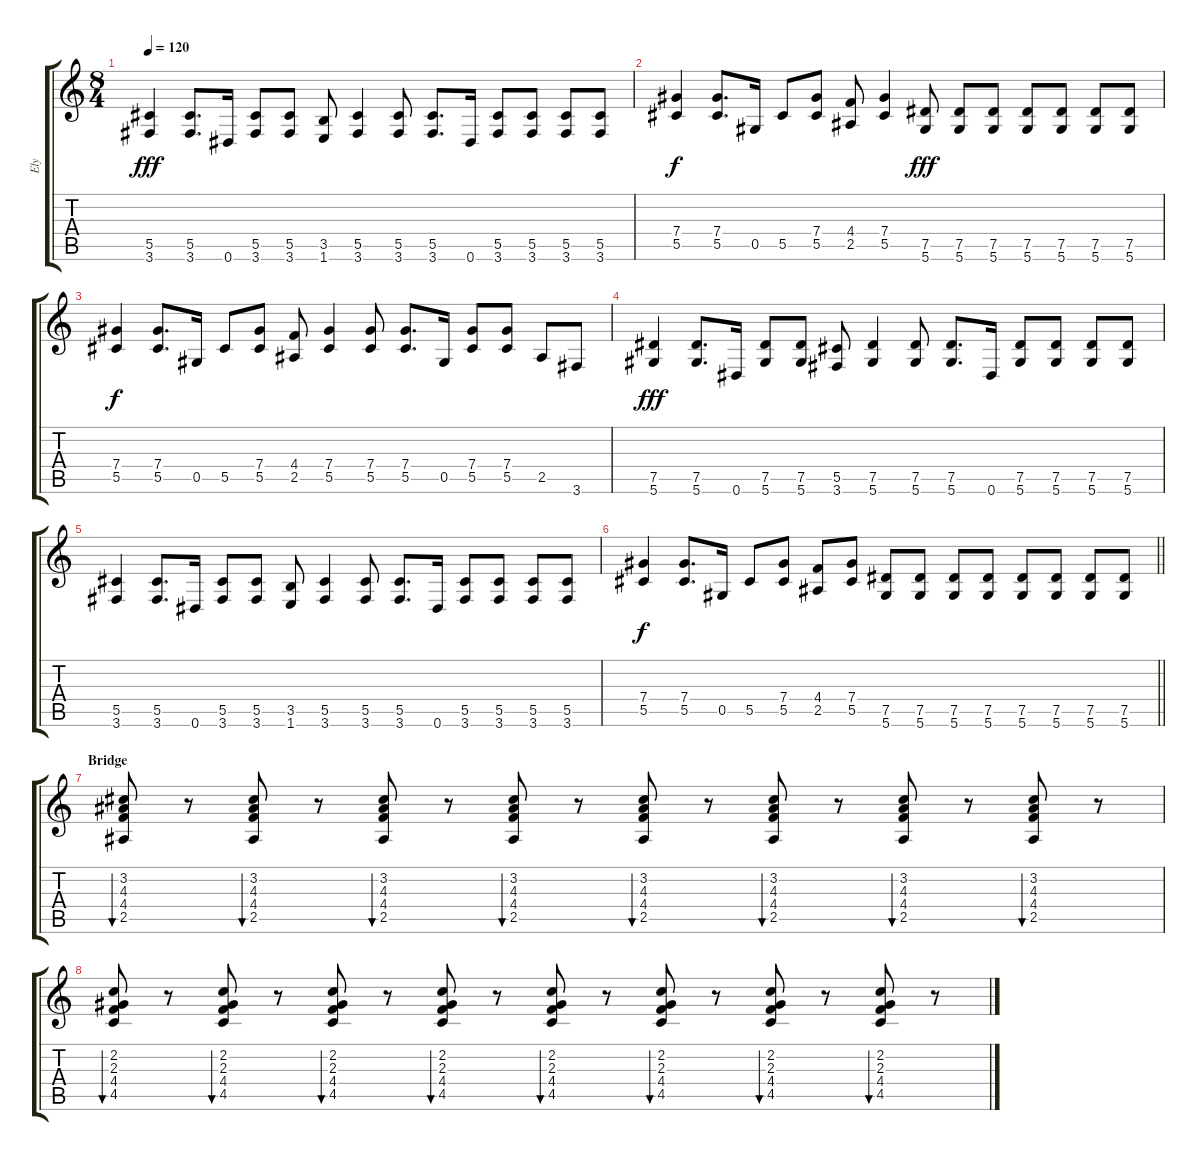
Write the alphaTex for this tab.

\track ("Ely" "Ely") {instrument electricguitarclean}
\staff {score tabs}
\tuning (Eb4 Bb3 Gb3 Db3 Ab2 Eb2) {hide}
\ts (8 4)
\tempo 120
\clef g2
\ks c
(5.5 3.6).4{dy fff} (5.5 3.6).8{d} 0.6.16 (5.5 3.6).8 (5.5 3.6).8 (3.5 1.6).8 (5.5 3.6).4 (5.5 3.6).8 (5.5 3.6).8{d} 0.6.16 (5.5 3.6).8 (5.5 3.6).8 (5.5 3.6).8 (5.5 3.6).8 |
(7.4 5.5).4{dy f} (7.4 5.5).8{d} 0.5.16 5.5.8 (7.4 5.5).8 (4.4 2.5).8 (7.4 5.5).4 (7.5 5.6).8{dy fff} (7.5 5.6).8 (7.5 5.6).8 (7.5 5.6).8 (7.5 5.6).8 (7.5 5.6).8 (7.5 5.6).8 |
(7.4 5.5).4{dy f instrument overdrivenguitar} (7.4 5.5).8{d} 0.5.16 5.5.8 (7.4 5.5).8 (4.4 2.5).8 (7.4 5.5).4 (7.4 5.5).8 (7.4 5.5).8{d} 0.5.16 (7.4 5.5).8 (7.4 5.5).8 2.5.8 3.6.8 |
(7.5 5.6).4{dy fff} (7.5 5.6).8{d} 0.6.16 (7.5 5.6).8 (7.5 5.6).8 (5.5 3.6).8 (7.5 5.6).4 (7.5 5.6).8 (7.5 5.6).8{d} 0.6.16 (7.5 5.6).8 (7.5 5.6).8 (7.5 5.6).8 (7.5 5.6).8 |
(5.5 3.6).4 (5.5 3.6).8{d} 0.6.16 (5.5 3.6).8 (5.5 3.6).8 (3.5 1.6).8 (5.5 3.6).4 (5.5 3.6).8 (5.5 3.6).8{d} 0.6.16 (5.5 3.6).8 (5.5 3.6).8 (5.5 3.6).8 (5.5 3.6).8 |
\barLineRight lightlight
(7.4 5.5).4{dy f} (7.4 5.5).8{d} 0.5.16 5.5.8 (7.4 5.5).8 (4.4 2.5).8 (7.4 5.5).8 (7.5 5.6).8 (7.5 5.6).8 (7.5 5.6).8 (7.5 5.6).8 (7.5 5.6).8 (7.5 5.6).8 (7.5 5.6).8 (7.5 5.6).8 |
\section ("" "Bridge")
(3.2 4.3 4.4 2.5).8{bu 60 instrument electricguitarclean} r.8 (3.2 4.3 4.4 2.5).8{bu 60} r.8 (3.2 4.3 4.4 2.5).8{bu 60} r.8 (3.2 4.3 4.4 2.5).8{bu 60} r.8 (3.2 4.3 4.4 2.5).8{bu 60} r.8 (3.2 4.3 4.4 2.5).8{bu 60} r.8 (3.2 4.3 4.4 2.5).8{bu 60} r.8 (3.2 4.3 4.4 2.5).8{bu 60} r.8 |
(2.2 2.3 4.4 4.5).8{bu 60} r.8 (2.2 2.3 4.4 4.5).8{bu 60} r.8 (2.2 2.3 4.4 4.5).8{bu 60} r.8 (2.2 2.3 4.4 4.5).8{bu 60} r.8 (2.2 2.3 4.4 4.5).8{bu 60} r.8 (2.2 2.3 4.4 4.5).8{bu 60} r.8 (2.2 2.3 4.4 4.5).8{bu 60} r.8 (2.2 2.3 4.4 4.5).8{bu 60} r.8
